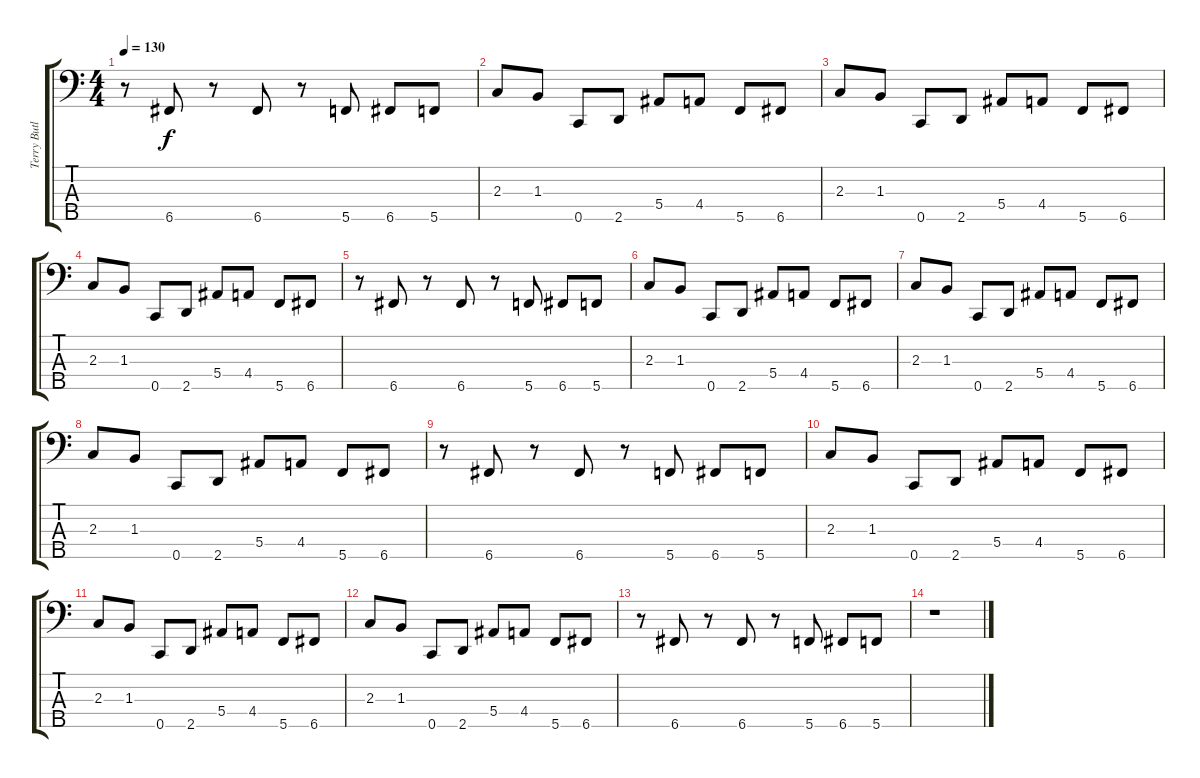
\track ("Terry Butler" "Terry Butl") {instrument electricbassfinger}
\staff {score tabs}
\tuning (G2 Eb2 Bb1 F1 C1) {hide}
\ts (4 4)
\tempo 130
\clef f4
\ks c
r.8{dy f} 6.5.8 r.8 6.5.8 r.8 5.5.8 6.5.8 5.5.8 |
2.3.8 1.3.8 0.5.8 2.5.8 5.4.8 4.4.8 5.5.8 6.5.8 |
2.3.8 1.3.8 0.5.8 2.5.8 5.4.8 4.4.8 5.5.8 6.5.8 |
2.3.8 1.3.8 0.5.8 2.5.8 5.4.8 4.4.8 5.5.8 6.5.8 |
r.8 6.5.8 r.8 6.5.8 r.8 5.5.8 6.5.8 5.5.8 |
2.3.8 1.3.8 0.5.8 2.5.8 5.4.8 4.4.8 5.5.8 6.5.8 |
2.3.8 1.3.8 0.5.8 2.5.8 5.4.8 4.4.8 5.5.8 6.5.8 |
2.3.8 1.3.8 0.5.8 2.5.8 5.4.8 4.4.8 5.5.8 6.5.8 |
r.8 6.5.8 r.8 6.5.8 r.8 5.5.8 6.5.8 5.5.8 |
2.3.8 1.3.8 0.5.8 2.5.8 5.4.8 4.4.8 5.5.8 6.5.8 |
2.3.8 1.3.8 0.5.8 2.5.8 5.4.8 4.4.8 5.5.8 6.5.8 |
2.3.8 1.3.8 0.5.8 2.5.8 5.4.8 4.4.8 5.5.8 6.5.8 |
r.8 6.5.8 r.8 6.5.8 r.8 5.5.8 6.5.8 5.5.8 |
r.1
